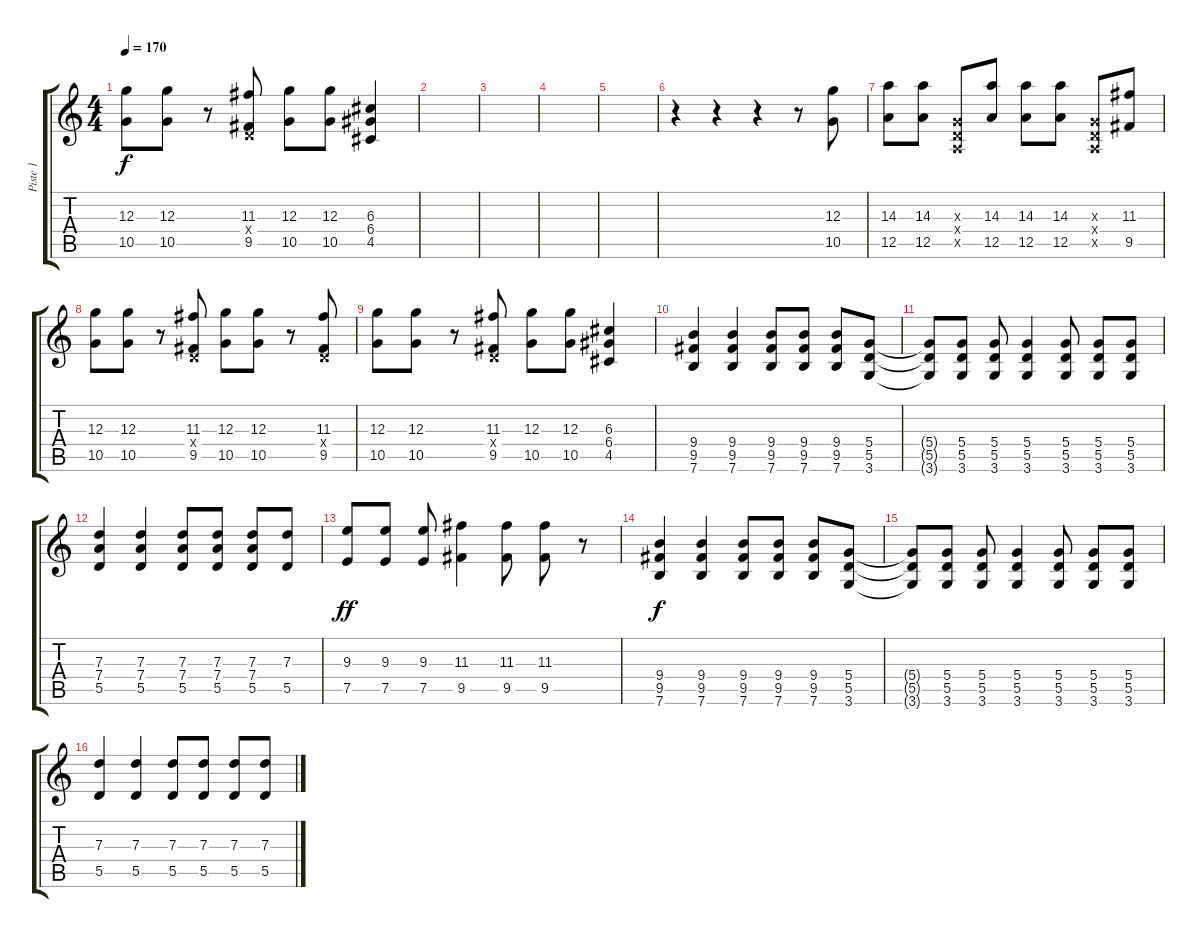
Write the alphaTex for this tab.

\track ("Piste 1" "Piste 1") {instrument distortionguitar}
\staff {score tabs}
\tuning (E4 B3 G3 D3 A2 E2) {hide}
\ts (4 4)
\tempo 170
\clef g2
\ks c
(12.3 10.5).8{dy f} (12.3 10.5).8 r.8 (11.3 0.4{x} 9.5).8 (12.3 10.5).8 (12.3 10.5).8 (6.3 6.4 4.5).4 |
|
|
|
|
r.4 r.4 r.4 r.8 (12.3 10.5).8 |
(14.3 12.5).8 (14.3 12.5).8 (0.3{x} 0.4{x} 0.5{x}).8 (14.3 12.5).8 (14.3 12.5).8 (14.3 12.5).8 (0.3{x} 0.4{x} 0.5{x}).8 (11.3 9.5).8 |
(12.3 10.5).8 (12.3 10.5).8 r.8 (11.3 0.4{x} 9.5).8 (12.3 10.5).8 (12.3 10.5).8 r.8 (11.3 0.4{x} 9.5).8 |
(12.3 10.5).8 (12.3 10.5).8 r.8 (11.3 0.4{x} 9.5).8 (12.3 10.5).8 (12.3 10.5).8 (6.3 6.4 4.5).4 |
(9.4 9.5 7.6).4 (9.4 9.5 7.6).4 (9.4 9.5 7.6).8 (9.4 9.5 7.6).8 (9.4 9.5 7.6).8 (5.4 5.5 3.6).8 |
(5.4{t} 5.5{t} 3.6{t}).8 (5.4 5.5 3.6).8 (5.4 5.5 3.6).8 (5.4 5.5 3.6).4 (5.4 5.5 3.6).8 (5.4 5.5 3.6).8 (5.4 5.5 3.6).8 |
(7.3 7.4 5.5).4 (7.3 7.4 5.5).4 (7.3 7.4 5.5).8 (7.3 7.4 5.5).8 (7.3 7.4 5.5).8 (7.3 5.5).8 |
(9.3 7.5).8{dy ff} (9.3 7.5).8 (9.3 7.5).8 (11.3 9.5).4 (11.3 9.5).8 (11.3 9.5).8 r.8 |
(9.4 9.5 7.6).4{dy f} (9.4 9.5 7.6).4 (9.4 9.5 7.6).8 (9.4 9.5 7.6).8 (9.4 9.5 7.6).8 (5.4 5.5 3.6).8 |
(5.4{t} 5.5{t} 3.6{t}).8 (5.4 5.5 3.6).8 (5.4 5.5 3.6).8 (5.4 5.5 3.6).4 (5.4 5.5 3.6).8 (5.4 5.5 3.6).8 (5.4 5.5 3.6).8 |
(7.3 5.5).4 (7.3 5.5).4 (7.3 5.5).8 (7.3 5.5).8 (7.3 5.5).8 (7.3 5.5).8
